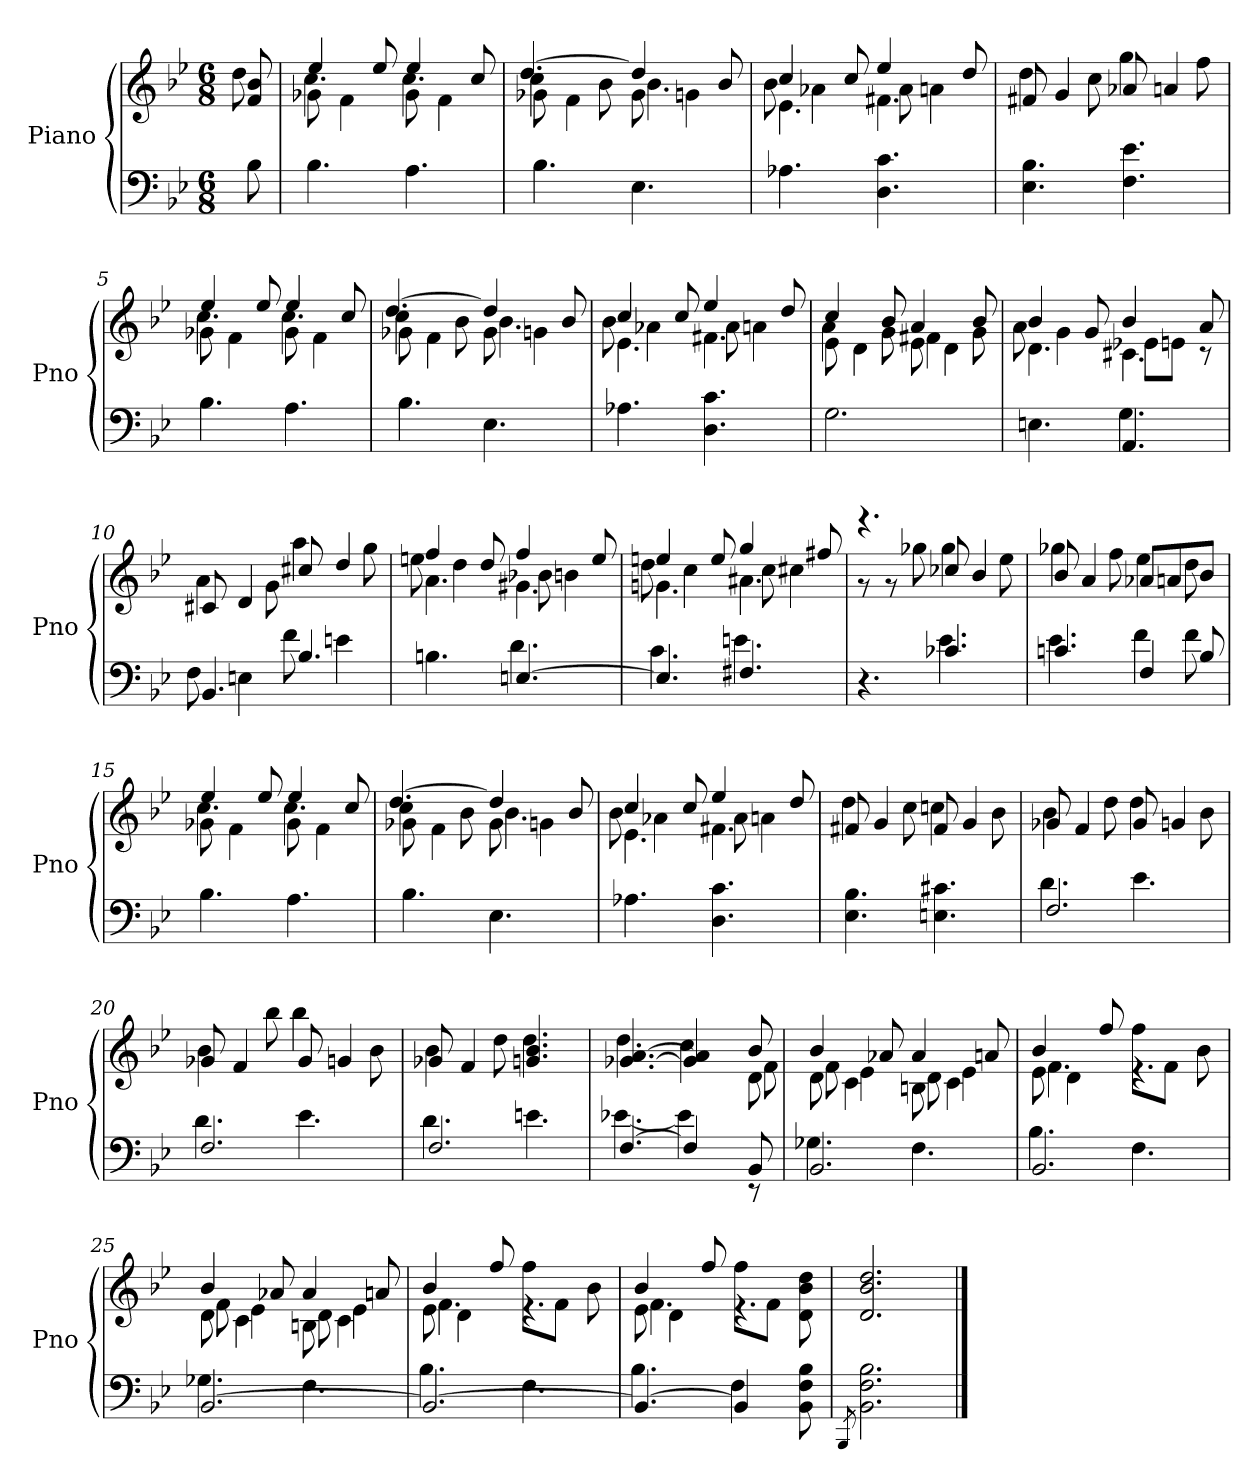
**kern	**kern
*part1	*part1
*staff2	*staff1
*I"Piano	*
*I'Pno	*
*clefF4	*clefG2
*k[b-e-]	*k[b-e-]
*B-:	*B-:
*M6/8	*M6/8
=	=
*	*^
8B-	8f 8b-	8dd
=1	=1	=1
*	*	*^
4.B-	8g-X\	4.cc	4ee-
.	4f\	.	.
.	.	.	8ee-
4.A	8g-\	4.cc	4ee-
.	4f\	.	.
.	.	.	8cc
=2	=2	=2	=2
4.B-	8g-X\	4cc	[4.dd
.	4f\	.	.
.	.	8b-	.
4.E-	8g-\	4.b-	4dd]
.	4gn\	.	.
.	.	.	8b-
=3	=3	=3	=3
4.A-X	4.e-\	8b-	4cc
.	.	4a-X	.
.	.	.	8cc
4.D 4.c	4.f#X\	8a-	4ee-
.	.	4an	.
.	.	.	8dd
*	*	*v	*v
=4	=4	=4
4.E- 4.B-	8f#X	4dd
.	4g	.
.	.	8cc
4.F 4.e-	8a-X	4gg
.	4an	.
.	.	8ff
=5	=5	=5
*	*	*^
4.B-	8g-X\	4.cc	4ee-
.	4f\	.	.
.	.	.	8ee-
4.A	8g-\	4.cc	4ee-
.	4f\	.	.
.	.	.	8cc
=6	=6	=6	=6
4.B-	8g-X\	4cc	[4.dd
.	4f\	.	.
.	.	8b-	.
4.E-	8g-\	4.b-	4dd]
.	4gn\	.	.
.	.	.	8b-
=7	=7	=7	=7
4.A-X	4.e-\	8b-	4cc
.	.	4a-X	.
.	.	.	8cc
4.D 4.c	4.f#X\	8a-	4ee-
.	.	4an	.
.	.	.	8dd
=8	=8	=8	=8
2.G	8e-\	4a	4cc
.	4d\	.	.
.	.	8g	8b-
.	8e-\	4f#X	4a
.	4d\	.	.
.	.	8g	8b-
=9	=9	=9	=9
*^	*	*	*
4.En	4.ryy	4.d\	8a	4b-
.	.	.	4g	.
.	.	.	.	8g
4.AA	4.G	4.c#X\	8e-XL	4b-
.	.	.	8enJ	.
.	.	.	8rc	8a
*	*	*	*v	*v
=10	=10	=10	=10
4.BB-	8F	8c#X	4a
.	4En	4d	.
.	.	.	8g
4.B-	8f	8cc#X	4aa
.	4en	4dd	.
.	.	.	8gg
=11	=11	=11	=11
*	*	*	*^
4.Bn	4.ryy	4.a\	8een	4ff
.	.	.	4dd	.
.	.	.	.	8dd
[4.En	4.d	4.g#X\	8b-X	4ff
.	.	.	4bn	.
.	.	.	.	8ee
=12	=12	=12	=12	=12
4.E]	4.c	4.gn\	8dd	4een
.	.	.	4cc	.
.	.	.	.	8ee
4.F#X	4.en	4.a#X\	8cc	4gg
.	.	.	4cc#X	.
.	.	.	.	8ff#X
*	*	*	*v	*v
=13	=13	=13	=13
4.r	4.ryy	4.r	8r
.	.	.	8r
.	.	.	8gg-X
4.c-X	4.e-	8cc-X	4gg-
.	.	4b-	.
.	.	.	8ee-
=14	=14	=14	=14
4.cn	4.e-	8b-	4gg-X
.	.	4a	.
.	.	.	8ff
4F	4f	8a-XL	4ee-
.	.	8an	.
8B-	8f\	8b-J	8dd
*v	*v	*	*
=15	=15	=15
*	*	*^
4.B-	8g-X\	4.cc	4ee-
.	4f\	.	.
.	.	.	8ee-
4.A	8g-\	4.cc	4ee-
.	4f\	.	.
.	.	.	8cc
=16	=16	=16	=16
4.B-	8g-X\	4cc	[4.dd
.	4f\	.	.
.	.	8b-	.
4.E-	8g-\	4.b-	4dd]
.	4gn\	.	.
.	.	.	8b-
=17	=17	=17	=17
4.A-X	4.e-\	8b-	4cc
.	.	4a-X	.
.	.	.	8cc
4.D 4.c	4.f#X\	8a-	4ee-
.	.	4an	.
.	.	.	8dd
*	*	*v	*v
=18	=18	=18
4.E- 4.B-	8f#X	4dd
.	4g	.
.	.	8cc
4.En 4.c#X	8f#	4ccn
.	4g	.
.	.	8b-
=19	=19	=19
*^	*	*
2.F	4.d	8g-X	4b-
.	.	4f	.
.	.	.	8dd
.	4.e-	8g-	4dd
.	.	4gn	.
.	.	.	8b-
=20	=20	=20	=20
2.F	4.d	8g-X	4b-
.	.	4f	.
.	.	.	8bb-
.	4.e-	8g-	4bb-
.	.	4gn	.
.	.	.	8b-
=21	=21	=21	=21
2.F	4.d	8g-X	4b-
.	.	4f	.
.	.	.	8dd
.	4.en	4.gn 4.b-	4.dd
=22	=22	=22	=22
*	*	*	*^
[4.F	[4.e-X	[4.g-X [4.a	4.dd	2ryy
4F]	4e-]	4g-] 4a]	4cc	.
.	.	.	.	8ryy
8BB-	8r	8d\	8f	8b-
=23	=23	=23	=23	=23
2.BB-	4.G-X	8d\	8f	4b-
.	.	4c\	4e-	.
.	.	.	.	8a-X
.	4.F	8Bn\	8d	4a-
.	.	4c\	4e-	.
.	.	.	.	8an
=24	=24	=24	=24	=24
2.BB-	4.B-	8e-\	4.f	4b-
.	.	4d\	.	.
.	.	.	.	8ff
.	4.F	4.re	8ffL	4.ryy
.	.	.	8fJ	.
.	.	.	8b-	.
=25	=25	=25	=25	=25
[2.BB-	4.G-X	8d\	8f	4b-
.	.	4c\	4e-	.
.	.	.	.	8a-X
.	4.F	8Bn\	8d	4a-
.	.	4c\	4e-	.
.	.	.	.	8an
=26	=26	=26	=26	=26
2.BB-_	4.B-	8e-\	4.f	4b-
.	.	4d\	.	.
.	.	.	.	8ff
.	4.F	4.re	8ffL	4.ryy
.	.	.	8fJ	.
.	.	.	8b-	.
=27	=27	=27	=27	=27
4.BB-_	4.B-	8e-\	4.f	4b-
.	.	4d\	.	.
.	.	.	.	8ff
4BB-]	4F	4.re	8ffL	4.ryy
.	.	.	8fJ	.
8BB- 8F 8B-	8ryy	.	8d 8b- 8dd	.
*v	*v	*	*	*
*	*v	*v	*v
=28	=28
8qBBB-	.
2.BB- 2.F 2.B-	2.d 2.b- 2.dd
==	==
*-	*-
